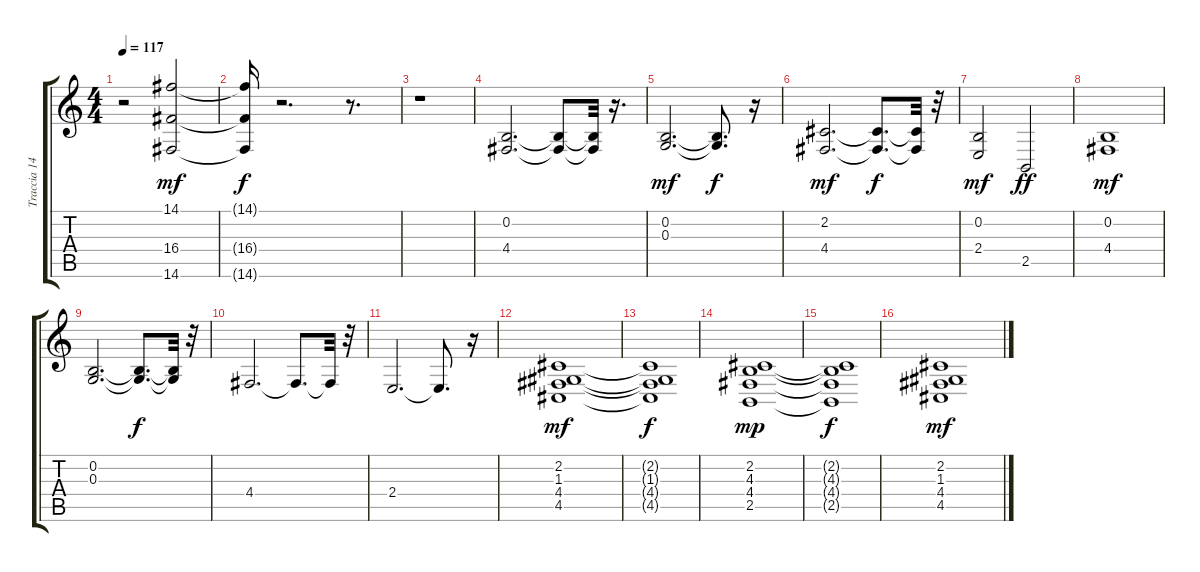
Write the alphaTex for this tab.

\track ("Traccia 14" "Traccia 14") {instrument electricpiano2}
\staff {score tabs}
\tuning (E4 B3 G3 D3 A2 E2) {hide}
\ts (4 4)
\tempo 117
\clef g2
\ks c
r.2{dy mf} (14.1 16.4 14.6).2 |
(14.1{t} 16.4{t} 14.6{t}).16{dy f} r.2{d} r.8{d} |
r.1 |
(0.2 4.4).2{d} (0.2{t} 4.4{t}).8 (0.2{t} 4.4{t}).32 r.16{d} |
(0.2 0.3).2{d dy mf} (0.2{t} 0.3{t}).8{d dy f} r.16 |
(2.2 4.4).2{d dy mf} (2.2{t} 4.4{t}).8{d dy f} (2.2{t} 4.4{t}).32 r.32 |
(0.2 2.4).2{dy mf} 2.5.2{dy ff} |
(0.2 4.4).1{dy mf} |
(0.2 0.3).2{d} (0.2{t} 0.3{t}).8{d dy f} (0.2{t} 0.3{t}).32 r.32 |
4.4.2{d} 4.4{t}.8{d} 4.4{t}.32 r.32 |
2.4.2{d} 2.4{t}.8{d} r.16 |
(2.2 1.3 4.4 4.5).1{dy mf} |
(2.2{t} 1.3{t} 4.4{t} 4.5{t}).1{dy f} |
(2.2 4.3 4.4 2.5).1{dy mp} |
(2.2{t} 4.3{t} 4.4{t} 2.5{t}).1{dy f} |
(2.2 1.3 4.4 4.5).1{dy mf}
